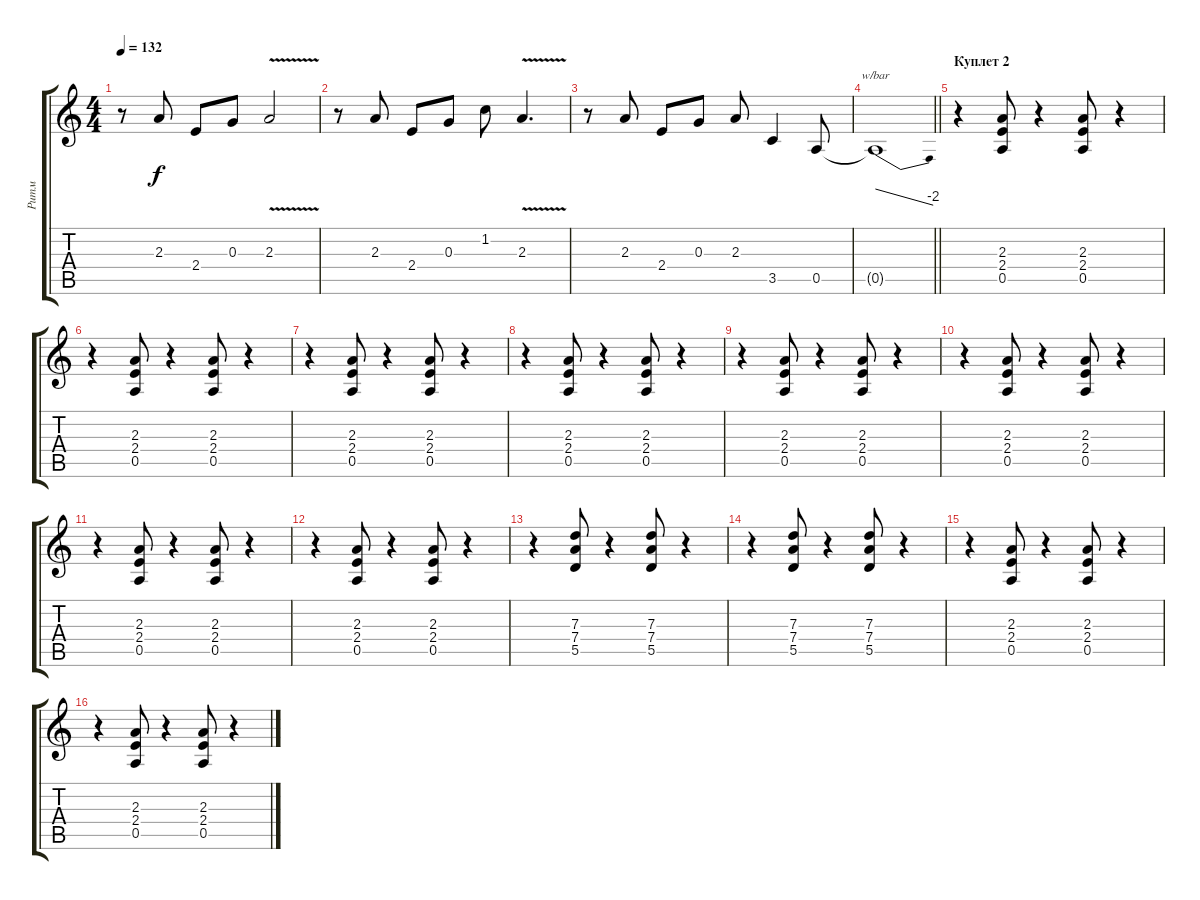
\track ("Ритм" "Ритм") {instrument overdrivenguitar}
\staff {score tabs}
\tuning (E4 B3 G3 D3 A2 E2) {hide}
\ts (4 4)
\tempo 132
\clef g2
\ks c
r.8{dy f} 2.3.8 2.4.8 0.3.8 2.3{v}.2 |
r.8 2.3.8 2.4.8 0.3.8 1.2.8 2.3{v}.4{d} |
r.8 2.3.8 2.4.8 0.3.8 2.3.8 3.5.4 0.5.8 |
\barLineRight lightlight
0.5{t}.1{tbe (dive default 0 0 60 -8)} |
\section ("" "Куплет 2")
r.4 (2.3 2.4 0.5).8 r.4 (2.3 2.4 0.5).8 r.4 |
r.4 (2.3 2.4 0.5).8 r.4 (2.3 2.4 0.5).8 r.4 |
r.4 (2.3 2.4 0.5).8 r.4 (2.3 2.4 0.5).8 r.4 |
r.4 (2.3 2.4 0.5).8 r.4 (2.3 2.4 0.5).8 r.4 |
r.4 (2.3 2.4 0.5).8 r.4 (2.3 2.4 0.5).8 r.4 |
r.4 (2.3 2.4 0.5).8 r.4 (2.3 2.4 0.5).8 r.4 |
r.4 (2.3 2.4 0.5).8 r.4 (2.3 2.4 0.5).8 r.4 |
r.4 (2.3 2.4 0.5).8 r.4 (2.3 2.4 0.5).8 r.4 |
r.4 (7.3 7.4 5.5).8 r.4 (7.3 7.4 5.5).8 r.4 |
r.4 (7.3 7.4 5.5).8 r.4 (7.3 7.4 5.5).8 r.4 |
r.4 (2.3 2.4 0.5).8 r.4 (2.3 2.4 0.5).8 r.4 |
r.4 (2.3 2.4 0.5).8 r.4 (2.3 2.4 0.5).8 r.4
